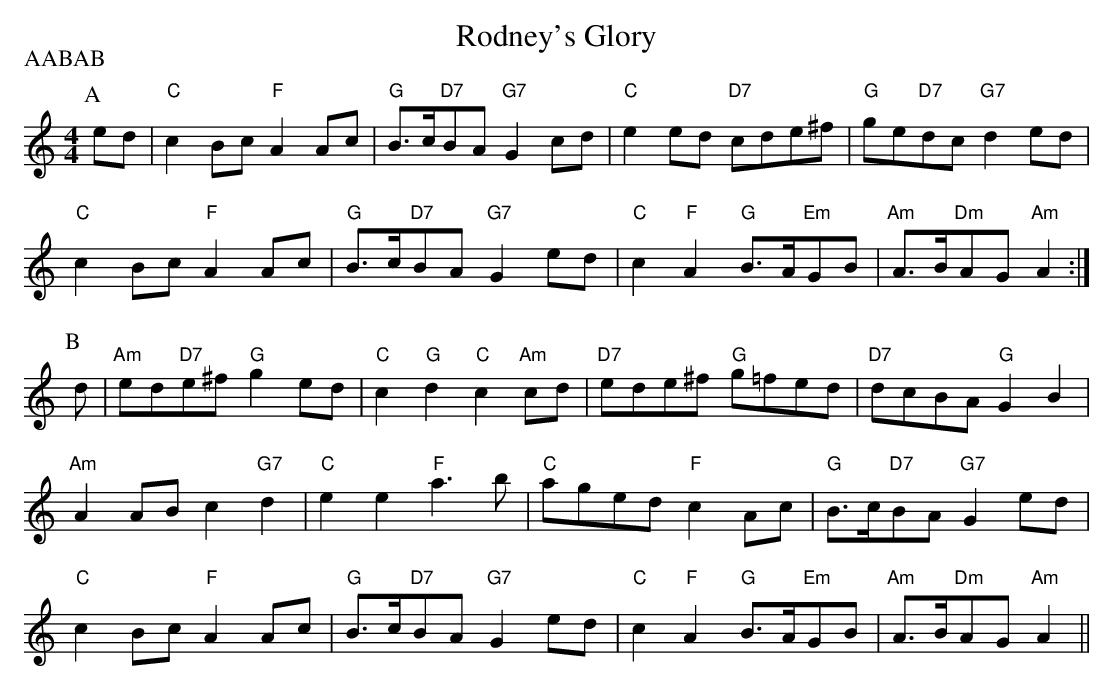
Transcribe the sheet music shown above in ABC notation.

X:1
T:Rodney's Glory
P:AABAB
M:4/4
L:1/4
K:C
P:A
e/2d/2|"C"cB/2c/2 "F"AA/2c/2|"G"B3/4c/4"D7"B/2A/2 "G7"Gc/2d/2|\
"C"ee/2d/2 "D7"c/2d/2e/2^f/2|"G"g/2e/2"D7"d/2c/2 "G7"de/2d/2|
"C"cB/2c/2 "F"AA/2c/2|"G"B3/4c/4"D7"B/2A/2 "G7"Ge/2d/2|\
"C"c"F"A "G"B3/4A/4"Em"G/2B/2|"Am"A3/4B/4"Dm"A/2G/2 "Am"A:|
P:B
d/2|"Am"e/2d/2"D7"e/2^f/2 "G"ge/2d/2|"C"c"G"d "C"c"Am"c/2d/2|\
"D7"e/2d/2e/2^f/2 "G"g/2=f/2e/2d/2|"D7"d/2c/2B/2A/2 "G"GB|
"Am"AA/2B/2 c"G7"d|"C"ee "F"a3/2b/2|"C"a/2g/2e/2d/2 "F"cA/2c/2|\
"G"B3/4c/4"D7"B/2A/2 "G7"Ge/2d/2|
"C"cB/2c/2 "F"AA/2c/2|"G"B3/4c/4"D7"B/2A/2 "G7"Ge/2d/2|\
"C"c"F"A "G"B3/4A/4"Em"G/2B/2|"Am"A3/4B/4"Dm"A/2G/2 "Am"A||
